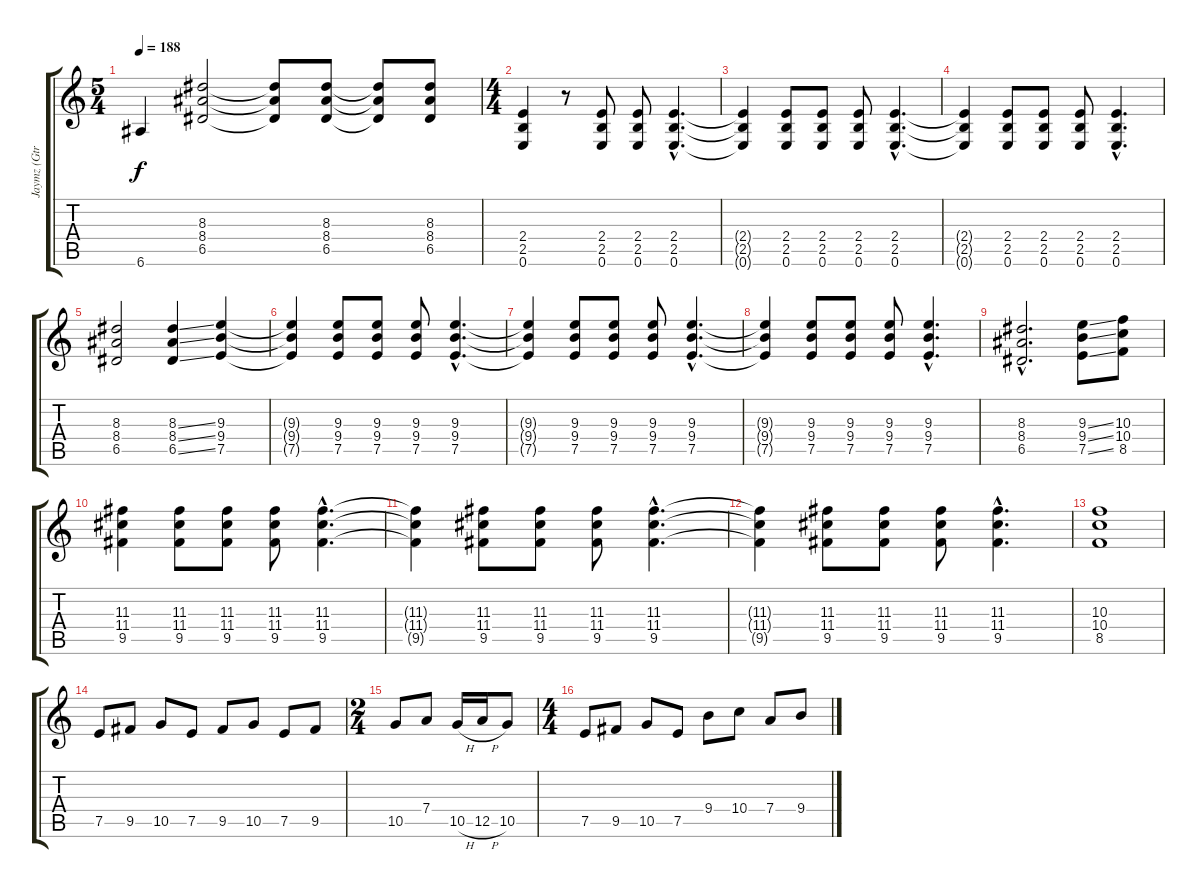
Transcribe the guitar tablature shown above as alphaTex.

\track ("Jaymz (Gtr 1)" "Jaymz (Gtr") {instrument distortionguitar}
\staff {score tabs}
\tuning (E4 B3 G3 D3 A2 E2) {hide}
\ts (5 4)
\tempo 188
\clef g2
\ks c
6.6.4{dy f} (8.3 8.4 6.5).2 (8.3{t} 8.4{t} 6.5{t}).8 (8.3 8.4 6.5).8 (8.3{t} 8.4{t} 6.5{t}).8 (8.3 8.4 6.5).8 |
\ts (4 4)
(2.4 2.5 0.6).4 r.8 (2.4 2.5 0.6).8 (2.4 2.5 0.6).8 (2.4{hac} 2.5{hac} 0.6{hac}).4{d} |
(2.4{t} 2.5{t} 0.6{t}).4 (2.4 2.5 0.6).8 (2.4 2.5 0.6).8 (2.4 2.5 0.6).8 (2.4{hac} 2.5{hac} 0.6{hac}).4{d} |
(2.4{t} 2.5{t} 0.6{t}).4 (2.4 2.5 0.6).8 (2.4 2.5 0.6).8 (2.4 2.5 0.6).8 (2.4{hac} 2.5{hac} 0.6{hac}).4{d} |
(8.3 8.4 6.5).2 (8.3{ss} 8.4{ss} 6.5{ss}).4 (9.3 9.4 7.5).4 |
(9.3{t} 9.4{t} 7.5{t}).4 (9.3 9.4 7.5).8 (9.3 9.4 7.5).8 (9.3 9.4 7.5).8 (9.3{hac} 9.4{hac} 7.5{hac}).4{d} |
(9.3{t} 9.4{t} 7.5{t}).4 (9.3 9.4 7.5).8 (9.3 9.4 7.5).8 (9.3 9.4 7.5).8 (9.3{hac} 9.4{hac} 7.5{hac}).4{d} |
(9.3{t} 9.4{t} 7.5{t}).4 (9.3 9.4 7.5).8 (9.3 9.4 7.5).8 (9.3 9.4 7.5).8 (9.3{hac} 9.4{hac} 7.5{hac}).4{d} |
(8.3{hac} 8.4{hac} 6.5{hac}).2{d} (9.3{ss} 9.4{ss} 7.5{ss}).8 (10.3 10.4 8.5).8 |
(11.3 11.4 9.5).4 (11.3 11.4 9.5).8 (11.3 11.4 9.5).8 (11.3 11.4 9.5).8 (11.3{hac} 11.4{hac} 9.5{hac}).4{d} |
(11.3{t} 11.4{t} 9.5{t}).4 (11.3 11.4 9.5).8 (11.3 11.4 9.5).8 (11.3 11.4 9.5).8 (11.3{hac} 11.4{hac} 9.5{hac}).4{d} |
(11.3{t} 11.4{t} 9.5{t}).4 (11.3 11.4 9.5).8 (11.3 11.4 9.5).8 (11.3 11.4 9.5).8 (11.3{hac} 11.4{hac} 9.5{hac}).4{d} |
(10.3 10.4 8.5).1 |
7.5.8 9.5.8 10.5.8 7.5.8 9.5.8 10.5.8 7.5.8 9.5.8 |
\ts (2 4)
10.5.8 7.4.8 10.5{h}.16 12.5{h}.16 10.5.8 |
\ts (4 4)
7.5.8 9.5.8 10.5.8 7.5.8 9.4.8 10.4.8 7.4.8 9.4.8
